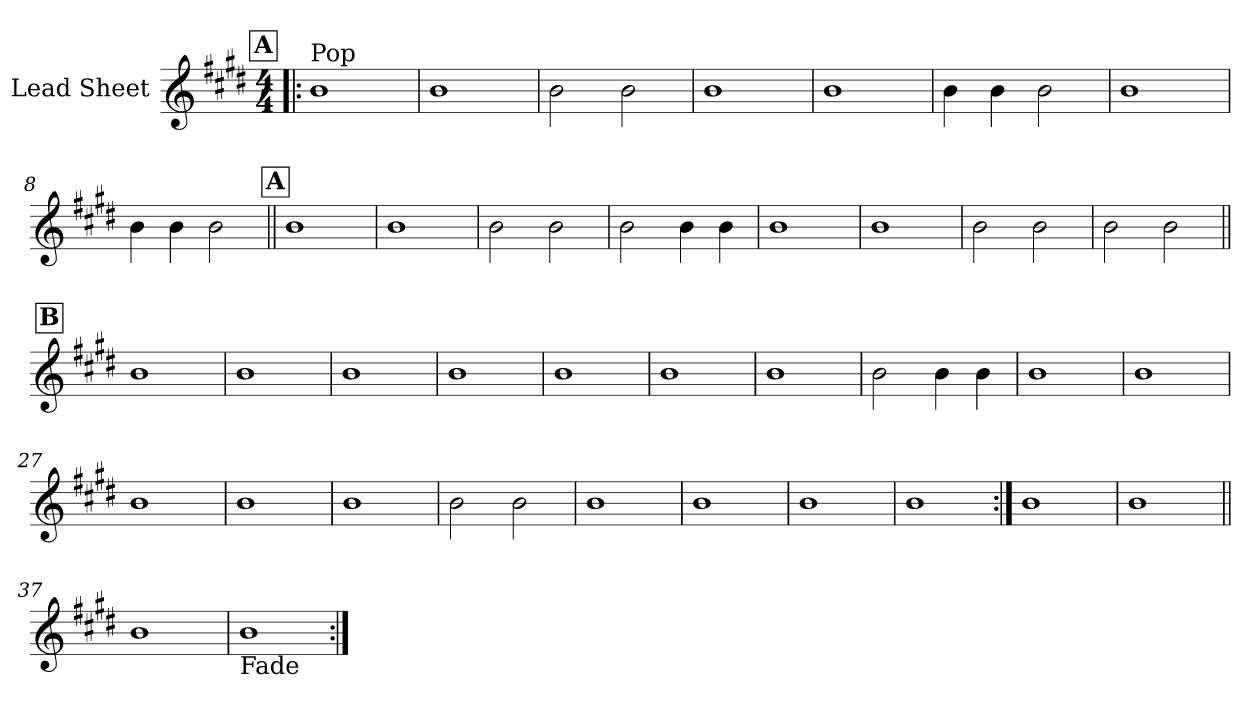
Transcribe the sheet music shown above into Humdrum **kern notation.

**kern
*part1
*staff1
*I"Lead Sheet
*clefG2
*k[f#c#g#d#]
*E:
*M4/4
*MM86
!!LO:REH:place=s1:a:fs=14:t=A
=1!|:
!LO:TX:a:t=Pop
1b
=2
1b
=3
2b\
2b\
=4
1b
!!LO:LB:g=z
=5
1b
=6
4b\
4b\
2b\
=7
1b
=8
4b\
4b\
2b\
!!LO:LB:g=z
!!LO:REH:place=s1:a:fs=14:t=A
=9||
1b
=10
1b
=11
2b\
2b\
=12
2b\
4b\
4b\
!!LO:LB:g=z
=13
1b
=14
1b
=15
2b\
2b\
=16
2b\
2b\
!!LO:LB:g=z
!!LO:REH:place=s1:a:fs=14:t=B
=17||
1b
=18
1b
=19
1b
=20
1b
!!LO:LB:g=z
=21
1b
=22
1b
=23
1b
=24
2b\
4b\
4b\
!!LO:LB:g=z
=25
1b
=26
1b
=27
1b
=28
1b
!!LO:LB:g=z
=29
1b
=30
2b\
2b\
=31
1b
=32
1b
!!LO:LB:g=z
=33
1b
=34
1b
=35:|!
1b
=36
1b
!!LO:LB:g=z
=37||
1b
=38
!LO:TX:b:t=Fade
1b
=:|!
*-
